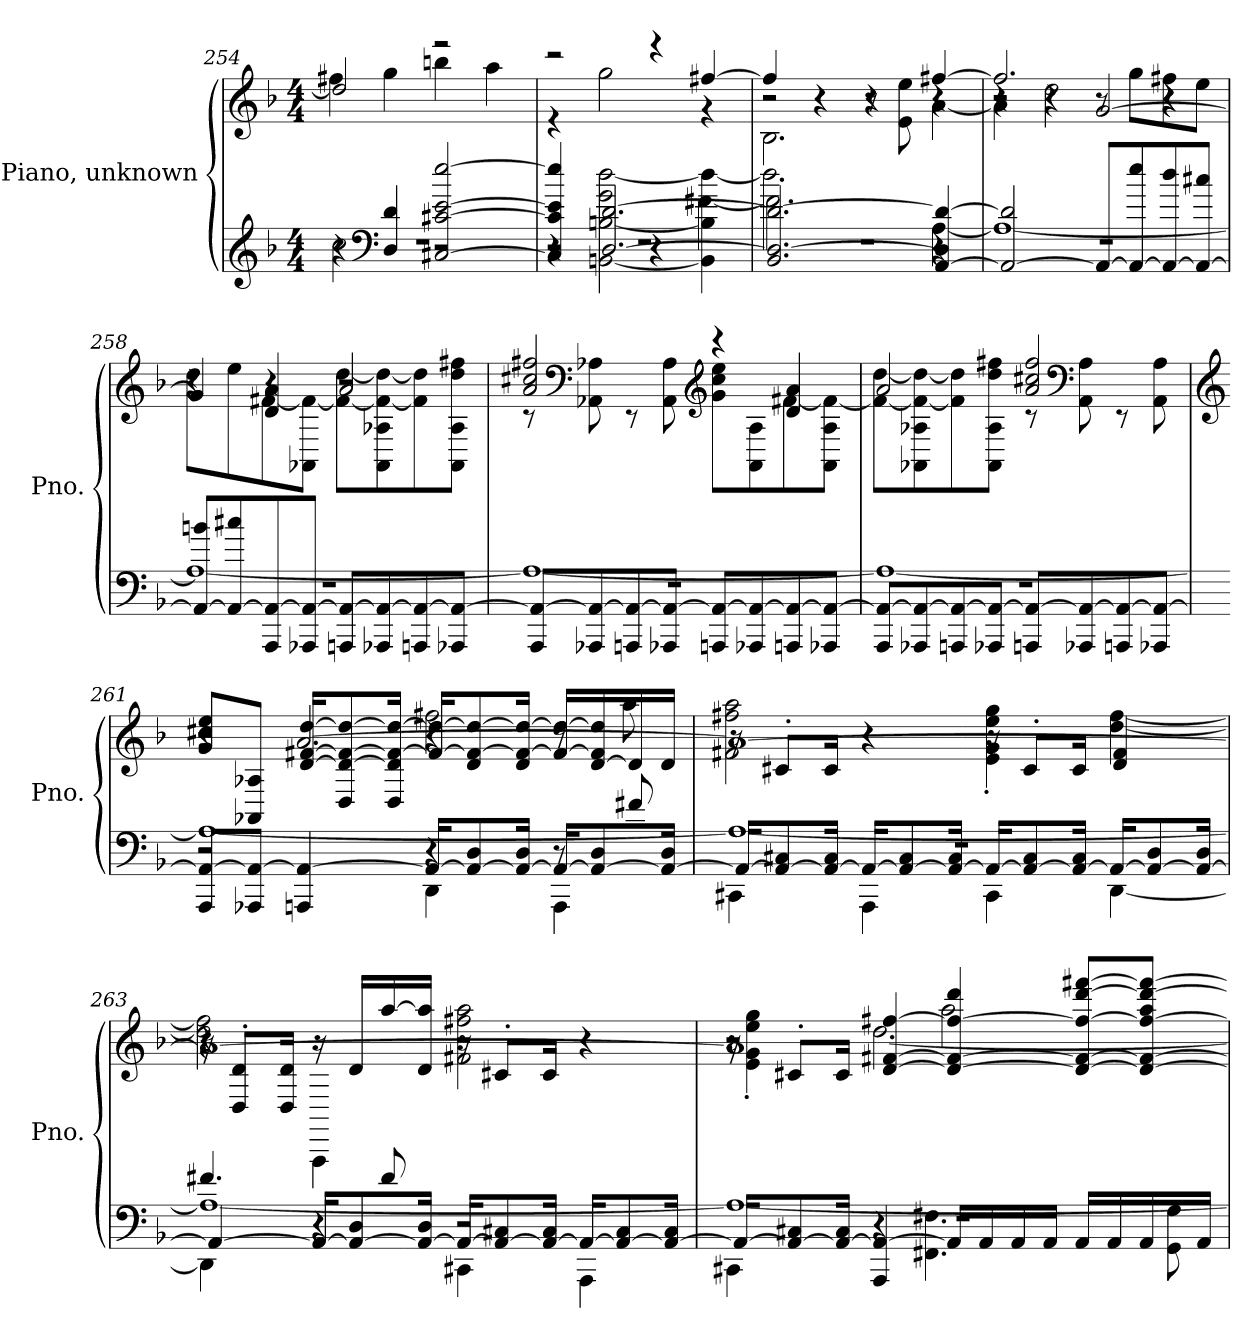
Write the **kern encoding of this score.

**kern	**kern
*part1	*part1
*staff2	*staff1
*I"Piano, unknown	*
*I'Pno.	*
*clefG2	*clefG2
*k[b-]	*k[b-]
*M4/4	*M4/4
=254	=254
*^	*^
*	*^	*	*
1r	2cc\	4r	2dd/]	4ff#X\
*clefF4	*	*	*	*
.	.	4D/ 4d/	.	4gg\
.	2r	[2C#X/ [2c#X/ [2e/ [2ee/	2r	4bbn\
.	.	.	.	4aa\
=255	=255	=255	=255	=255
*	*	*^	*	*
1r	4r	4C#/] 4c#/] 4e/] 4ee/]	2r	2r	4r
.	[2BBn\ [2Bn\ 2g\ [2dd\	[2.D/ [2.d/	.	.	2gg\
.	.	.	4r	4r	.
.	4BB\] 4B\] 4dd\_	.	[4f#X\	[4ff#X/	4r
=256	=256	=256	=256	=256	=256
*	*	*	*	*	*^
1r	2.dd\]	2.BB-/ 2.D/_ 2.d/_	2.f#\]	4ff#/]	2r	2.B-\
.	.	.	.	4r	.	.
.	.	.	.	4r	8r	.
.	.	.	.	.	8e\ 8ee\	.
.	[4A\	[4AA/ 4D/] 4d/_	4r	[4ff#X/	[4a\	4r
*	*	*v	*v	*	*	*
!!LO:LB:g=z
=257	=257	=257	=257	=257	=257
*	*	*	*	*	*^
1r	1A_	2AA/_ 2d/]	2.ff#/]	4a\]	2r	4r
.	.	.	.	4r	.	2dd\
.	.	8AA/L_	.	8r	[2g/	.
.	.	8AA/_ 8ee/	.	8gg\L	.	.
.	.	8AA/_ 8dd/	4r	8ff#X\	.	4r
.	.	8AA/_ 8cc#X/J	.	8ee\J	.	.
*	*	*	*	*	*v	*v
=258	=258	=258	=258	=258	=258
1r	1A_	8AA/_ 8bn/L	4r	8dd\L	4g/]
.	.	8AA/_ 8cc#X/	.	8ee\	.
.	.	8AAA/ 8AA/_	4d/ 4a/	[8f#X\	4r
.	.	8AAA-X/ 8AA/_J	.	8AA-X\ 8f#\_J	.
.	.	8AAAn/ 8AA/_L	2a/	8f#\_ [8dd\L	2r
.	.	8AAA-X/ 8AA/_	.	8AA-\ 8A-X\ 8f#\_ 8dd\_	.
.	.	8AAAn/ 8AA/_	.	8f#\] 8dd\]	.
.	.	8AAA-X/ 8AA/_J	.	8AA-\ 8A-\ 8dd\ 8ff#X\J	.
*	*	*	*	*v	*v
=259	=259	=259	=259	=259
1r	1A_	8AAA/ 8AA/_L	2a/ 2cc#X/ 2ff#X/	8r
*	*	*	*clefF4	*
.	.	8AAA-X/ 8AA/_	.	8AA-X\ 8A-X\
.	.	8AAAn/ 8AA/_	.	8r
.	.	8AAA-X/ 8AA/_J	.	8AA-\ 8A-\
*	*	*	*clefG2	*
.	.	8AAAn/ 8AA/_L	4r	8g\ 8cc#\ 8ee\L
.	.	8AAA-X/ 8AA/_	.	8AA-\ 8A-\
.	.	8AAAn/ 8AA/_	4d/ 4a/	[8f#X\
.	.	8AAA-X/ 8AA/_J	.	8AA-\ 8A-\ 8f#\_J
!!LO:LB:g=z	!!
=260	=260	=260	=260	=260
1r	1A_	8AAA/ 8AA/_L	2a/	8f#\_ [8dd\L
.	.	8AAA-X/ 8AA/_	.	8AA-X\ 8A-X\ 8f#\_ 8dd\_
.	.	8AAAn/ 8AA/_	.	8f#\] 8dd\]
.	.	8AAA-X/ 8AA/_J	.	8AA-\ 8A-\ 8dd\ 8ff#X\J
.	.	8AAAn/ 8AA/_L	2a/ 2cc#X/ 2ff#/	8r
*	*	*	*clefF4	*
.	.	8AAA-X/ 8AA/_	.	8AA-\ 8A-\
.	.	8AAAn/ 8AA/_	.	8r
.	.	8AAA-X/ 8AA/_J	.	8AA-\ 8A-\
*v	*v	*v	*	*
*	*v	*v
=261	=261
*	*clefG2
*^	*^
*	*^	*	*^
*	*	*^	*	*	*^
2r	1A_	8AAA/ 8AA/_L	2r	4r	2r	8g/ 8cc#X/ 8ee/L	2r
.	.	8AAA-X/ 8AA/_J	.	.	.	8AA-X/ 8A-X/J	.
.	.	4AAAn/ 4AA/_	.	[2.a/	.	[16d/ [16f#X/ [16dd/KL	.
.	.	.	.	.	.	8D/ 8d/_ 8f#/_ 8dd/_	.
.	.	.	.	.	.	16D/ 16d/] 16f#/_ 16dd/_Jk	.
4r	.	16AA/KL_	4DD\	.	2ff#X\	16f#/_ 16dd/_KL	4r
.	.	8AA/_ 8D/	.	.	.	8d/ 8f#/_ 8dd/_	.
.	.	16AA/_ 16D/Jk	.	.	.	16d/ 16f#/_ 16dd/_Jk	.
8r	.	16AA/KL_	4AAA\	.	.	16f#/_ 16dd/_LL	8r
.	.	8AA/_ 8D/	.	.	.	[16d/ 16f#/] 16dd/]	.
8f#X/	.	.	.	.	.	16d/]	8aa\
.	.	16AA/_ 16D/Jk	.	.	.	16d/JJ	.
*	*	*	*	*	*	*v	*v
!!LO:PB:g=z
=262	=262	=262	=262	=262	=262	=262
1r	1A_	16AA/KL_	4CC#X\	1a_	2f#X\ 2ff#X\ 2aa\	16r
.	.	8AA/_ 8C#X/	.	.	.	8c#X'/L
.	.	16AA/_ 16C#/Jk	.	.	.	16c#/Jk
.	.	16AA/KL_	4AAA\	.	.	4r
.	.	8AA/_ 8C#/	.	.	.	.
.	.	16AA/_ 16C#/Jk	.	.	.	.
.	.	16AA/KL_	4CC#\	.	4e\' 4g\' 4ee\' 4gg\'	16r
.	.	8AA/_ 8C#/	.	.	.	8c#'/L
.	.	16AA/_ 16C#/Jk	.	.	.	16c#/Jk
.	.	16AA/KL_	[4DD\	.	[4dd\ [4ff#\	4d/ 4f#/
.	.	8AA/_ 8D/	.	.	.	.
.	.	16AA/_ 16D/Jk	.	.	.	.
=263	=263	=263	=263	=263	=263	=263
*	*	*	*	*	*	*^
4.f#X/	1A_	4AA/_	4DD\]	1a_	2dd\] 2ff#\]	16r	4r
.	.	.	.	.	.	8D/' 8d/'L	.
.	.	.	.	.	.	16D/ 16d/Jk	.
.	.	16AA/KL_	4r	.	.	16r	4AAA\
.	.	8AA/_ 8D/	.	.	.	16d/LL	.
8f#/	.	.	.	.	.	[16aa/	.
.	.	16AA/_ 16D/Jk	.	.	.	16d/ 16aa/]JJ	.
2r	.	16AA/KL_	4CC#X\	.	2f#X\ 2ff#X\ 2aa\	16r	2r
.	.	8AA/_ 8C#X/	.	.	.	8c#X'/L	.
.	.	16AA/_ 16C#/Jk	.	.	.	16c#/Jk	.
.	.	16AA/KL_	4AAA\	.	.	4r	.
.	.	8AA/_ 8C#/	.	.	.	.	.
.	.	16AA/_ 16C#/Jk	.	.	.	.	.
!!LO:LB:g=z	!!	!!	!!
=264	=264	=264	=264	=264	=264	=264	=264
1r	1A_	16AA/KL_	4CC#X\	1a]	4e\' 4g\' 4ee\' 4gg\'	16r	2r
.	.	8AA/_ 8C#X/	.	.	.	8c#X'/L	.
.	.	16AA/_ 16C#/Jk	.	.	.	16c#/Jk	.
.	.	4AAA/ 4AA/_	4r	.	[2.dd\	[4d/ [4f#X/ [4ff#X/	.
.	.	16AA/LL]	4.FF#X\ 4.F#X\	.	.	4d/_ 4f#/_ 4ff#/_ 4ddd/	2aa\
.	.	16AA/	.	.	.	.	.
.	.	16AA/	.	.	.	.	.
.	.	16AA/JJ	.	.	.	.	.
.	.	16AA/LL	.	.	.	8d/_ 8f#/_ 8ff#/_ [8ddd/ [8fff#X/L	.
.	.	16AA/	.	.	.	.	.
.	.	16AA/	8GG\ 8G\	.	.	8d/_ 8f#/_ 8ff#/_ 8aa/ 8ddd/_ 8fff#/_J	.
.	.	16AA/JJ	.	.	.	.	.
*v	*v	*v	*v	*	*	*	*
*	*v	*v	*v	*v
=	=
*-	*-
